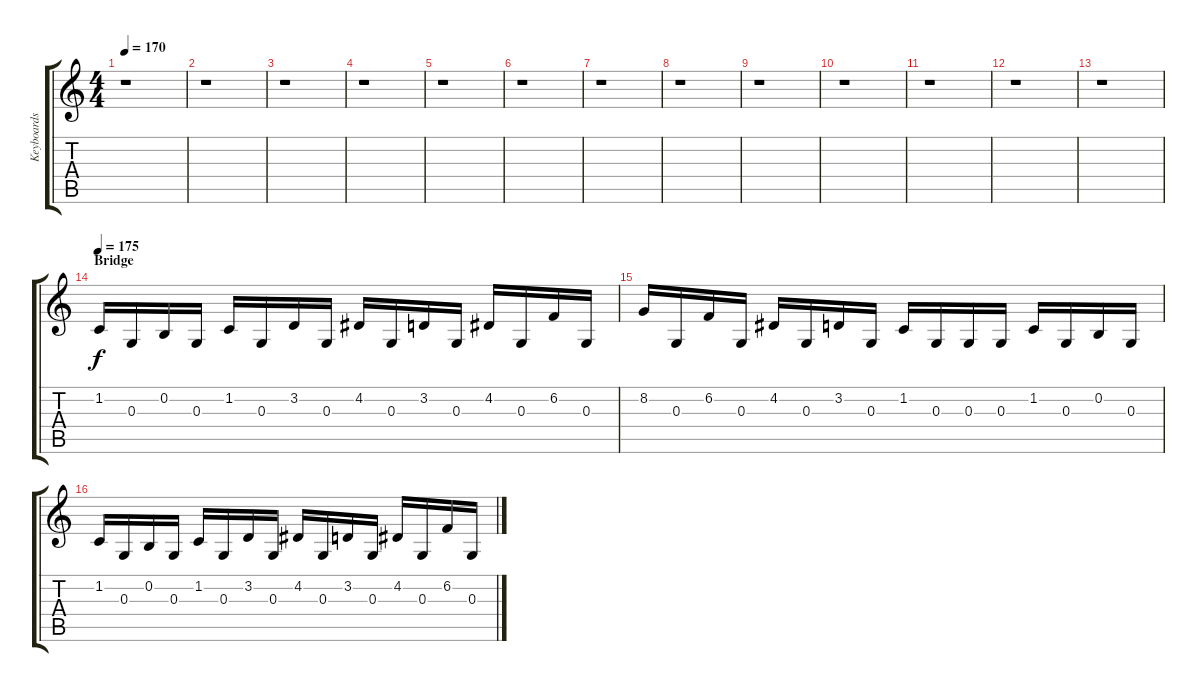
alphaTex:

\track ("Keyboards 1" "Keyboards ") {instrument tubularbells}
\staff {score tabs}
\tuning (E4 B3 G3 D3 A2 E2) {hide}
\ts (4 4)
\tempo 170
\clef g2
\ks c
r.1{dy f} |
r.1 |
r.1 |
r.1 |
r.1 |
r.1 |
r.1 |
r.1 |
r.1 |
r.1 |
r.1 |
r.1 |
r.1 |
\section ("" "Bridge")
\tempo 175
1.2.16{instrument harpsichord} 0.3.16 0.2.16 0.3.16 1.2.16 0.3.16 3.2.16 0.3.16 4.2.16 0.3.16 3.2.16 0.3.16 4.2.16 0.3.16 6.2.16 0.3.16 |
8.2.16 0.3.16 6.2.16 0.3.16 4.2.16 0.3.16 3.2.16 0.3.16 1.2.16 0.3.16 0.3.16 0.3.16 1.2.16 0.3.16 0.2.16 0.3.16 |
1.2.16 0.3.16 0.2.16 0.3.16 1.2.16 0.3.16 3.2.16 0.3.16 4.2.16 0.3.16 3.2.16 0.3.16 4.2.16 0.3.16 6.2.16 0.3.16
